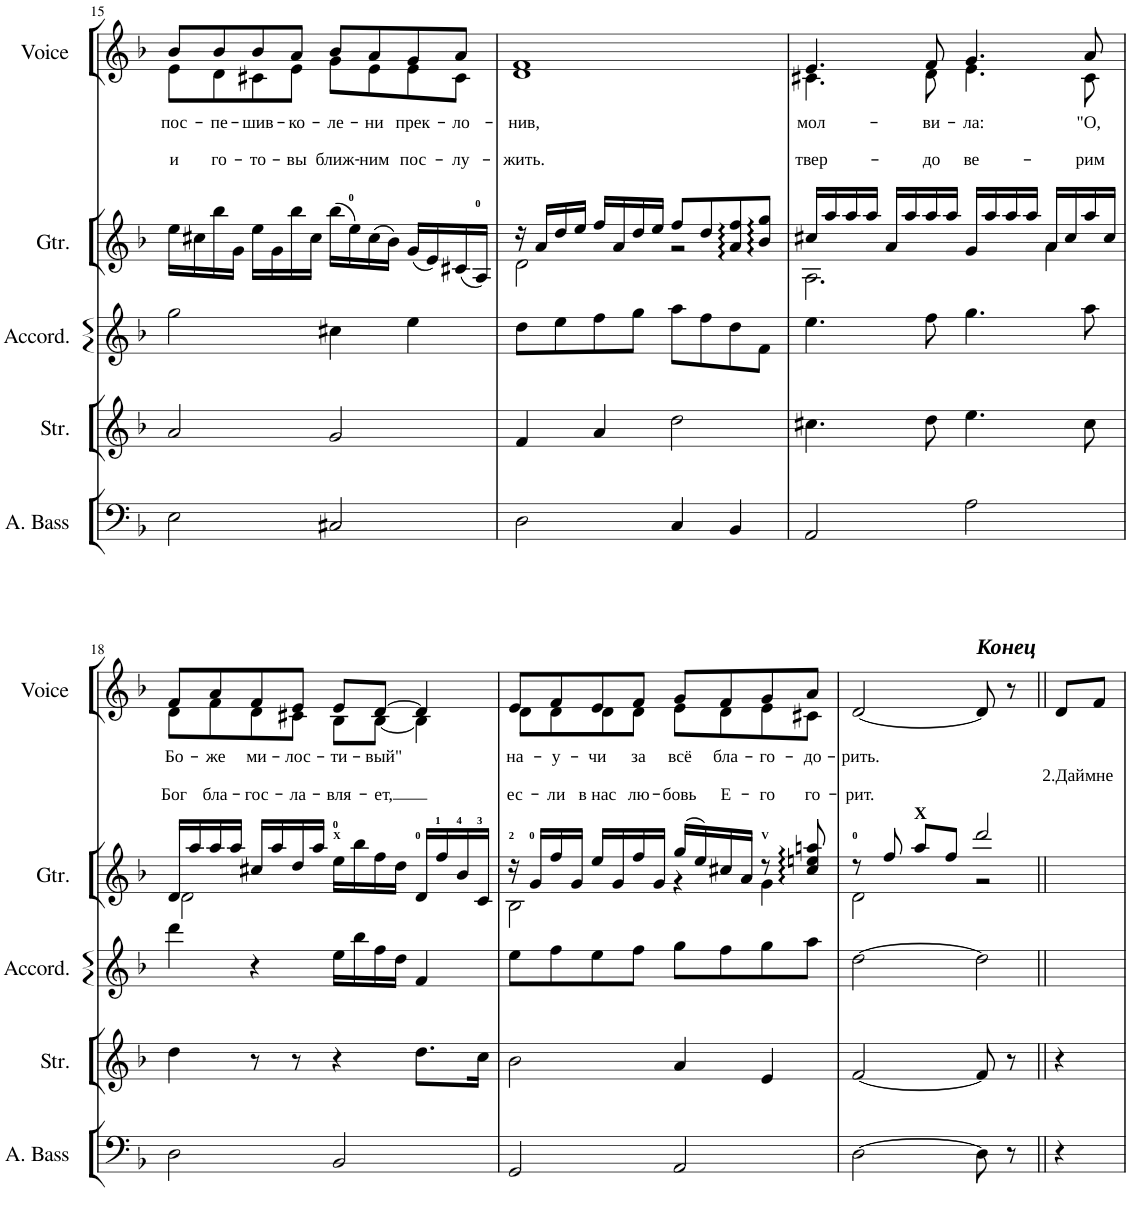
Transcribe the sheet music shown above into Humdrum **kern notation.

**kern	**kern	**kern	**kern	**kern	**text	**text	**text
*part5	*part4	*part3	*part2	*part1	*part1	*part1	*part1
*staff5	*staff4	*staff3	*staff2	*staff1	*staff1	*staff1	*staff1
*I"Acoustic Bass	*I"Strings	*I"Accordion	*I"Guitar	*I"Voice	*	*	*
*I'A. Bass	*I'Str.	*I'Accord.	*I'Gtr.	*I'Voice	*	*	*
!!LO:PB:g=z
*clefF4	*clefG2	*clefG2	*clefG2	*clefG2	*	*	*
*Trd7c12	*	*	*Trd7c12	*	*	*	*
*k[b-]	*k[b-]	*k[b-]	*k[b-]	*k[b-]	*	*	*
*d:	*d:	*d:	*d:	*d:	*	*	*
*M4/4	*M4/4	*M4/4	*M4/4	*M4/4	*	*	*
=15	=15	=15	=15	=15	=15	=15	=15
!	!	!	!	!	!LO:LY:b	!	!LO:LY:b
*	*	*	*	*^	*	*	*
2E\	2a/	2gg\	16ee\LL	8b-/L	8e\L	пос-	.	и
.	.	.	16cc#X\	.	.	.	.	.
!	!	!	!	!	!	!LO:LY:b	!	!LO:LY:b
.	.	.	16bb-\	8b-/	8d\	-пе-	.	го-
.	.	.	16g\JJ	.	.	.	.	.
!	!	!	!	!	!	!LO:LY:b	!	!LO:LY:b
.	.	.	16ee\LL	8b-/	8c#X\	-шив-	.	-то-
.	.	.	16g\	.	.	.	.	.
!	!	!	!	!	!	!LO:LY:b	!	!LO:LY:b
.	.	.	16bb-\	8a/J	8e\J	-ко-	.	-вы
.	.	.	16cc#\JJ	.	.	.	.	.
!	!	!	!	!	!	!LO:LY:b	!	!LO:LY:b
2C#X/	2g/	4cc#X\	(16bb-\LL	8b-/L	8g\L	-ле-	.	ближ-
!	!	!	!LO:TX:a:B:t=0	!	!	!	!	!
.	.	.	16ee\)	.	.	.	.	.
!	!	!	!	!	!	!LO:LY:b	!	!LO:LY:b
.	.	.	(16cc#\	8a/	8e\	-ни	.	-ним
.	.	.	16b-\JJ)	.	.	.	.	.
!	!	!	!	!	!	!LO:LY:b	!	!LO:LY:b
.	.	4ee\	(16g/LL	8g/	8e\	прек-	.	пос-
.	.	.	16e/)	.	.	.	.	.
!	!	!	!	!	!	!LO:LY:b	!	!LO:LY:b
.	.	.	(16c#X/	8a/J	8c#\J	-ло-	.	-лу-
!	!	!	!LO:TX:a:B:t=0	!	!	!	!	!
.	.	.	16A/JJ)	.	.	.	.	.
*	*	*	*	*v	*v	*	*	*
=16	=16	=16	=16	=16	=16	=16	=16
*	*	*	*^	*	*	*	*
!	!	!	!	!	!	!LO:LY:b	!	!LO:LY:b
2D\	4f/	8dd\L	16r	2d\	1d 1f	-нив,	.	-жить.
.	.	.	16a/LL	.	.	.	.	.
.	.	8ee\	16dd/	.	.	.	.	.
.	.	.	16ee/JJ	.	.	.	.	.
.	4a/	8ff\	16ff/LL	.	.	.	.	.
.	.	.	16a/	.	.	.	.	.
.	.	8gg\J	16dd/	.	.	.	.	.
.	.	.	16ee/JJ	.	.	.	.	.
4C/	2dd\	8aa\L	8ff/L	2r	.	.	.	.
.	.	8ff\	8dd/	.	.	.	.	.
4BB-/	.	8dd\	8a/ 8ff/	.	.	.	.	.
.	.	8f\J	8b-/ 8gg/J	.	.	.	.	.
=17	=17	=17	=17	=17	=17	=17	=17	=17
!	!	!	!	!	!	!LO:LY:b	!	!LO:LY:b
*	*	*	*	*	*^	*	*	*
2AA/	4.cc#X\	4.ee\	16cc#X/LL	2.A\	4.e/	4.c#X\	мол-	.	твер-
.	.	.	16aa/	.	.	.	.	.	.
.	.	.	16aa/	.	.	.	.	.	.
.	.	.	16aa/JJ	.	.	.	.	.	.
.	.	.	16a/LL	.	.	.	.	.	.
.	.	.	16aa/	.	.	.	.	.	.
!	!	!	!	!	!	!	!LO:LY:b	!	!LO:LY:b
.	8dd\	8ff\	16aa/	.	8f/	8d\	-ви-	.	-до
.	.	.	16aa/JJ	.	.	.	.	.	.
!	!	!	!	!	!	!	!LO:LY:b	!	!LO:LY:b
2A\	4.ee\	4.gg\	16g/LL	.	4.g/	4.e\	-ла:	.	ве-
.	.	.	16aa/	.	.	.	.	.	.
.	.	.	16aa/	.	.	.	.	.	.
.	.	.	16aa/JJ	.	.	.	.	.	.
.	.	.	16a/LL	4a\	.	.	.	.	.
.	.	.	16cc#/	.	.	.	.	.	.
!	!	!	!	!	!	!	!LO:LY:b	!	!LO:LY:b
.	8cc#\	8aa\	16aa/	.	8a/	8c#\	"О,	.	-рим
.	.	.	16cc#/JJ	.	.	.	.	.	.
!!LO:LB:g=z	!!
=18	=18	=18	=18	=18	=18	=18	=18	=18	=18
!	!	!	!	!	!	!	!LO:LY:b	!	!LO:LY:b
2D\	4dd\	4ddd\	16d/LL	2d\	8f/L	8d\L	Бо-	.	Бог
.	.	.	16aa/	.	.	.	.	.	.
!	!	!	!	!	!	!	!LO:LY:b	!	!LO:LY:b
.	.	.	16aa/	.	8a/	8f\	-же	.	бла-
.	.	.	16aa/JJ	.	.	.	.	.	.
!	!	!	!	!	!	!	!LO:LY:b	!	!LO:LY:b
.	8r	4r	16cc#X/LL	.	8f/	8d\	ми-	.	-гос-
.	.	.	16aa/	.	.	.	.	.	.
!	!	!	!	!	!	!	!LO:LY:b	!	!LO:LY:b
.	8r	.	16dd/	.	8e/J	8c#X\J	-лос-	.	-ла-
.	.	.	16aa/JJ	.	.	.	.	.	.
!	!	!	!LO:TX:a:B:t=X	!	!	!	!	!	!
!	!	!	!LO:TX:a:B:t=0	!	!	!	!	!	!
!	!	!	!	!	!	!	!LO:LY:b	!	!LO:LY:b
2BB-/	4r	16ee\LL	16ee\LL	2ryy	8e/L	8B-\L	-ти-	.	-вля-
.	.	16bb-\	16bb-\	.	.	.	.	.	.
!	!	!	!	!	!	!	!LO:LY:b	!	!LO:LY:b
.	.	16ff\	16ff\	.	[>8d/J	[<8B-\J	-вый"	.	-ет,
.	.	16dd\JJ	16dd\JJ	.	.	.	.	.	.
!	!	!	!LO:TX:a:B:t=0	!	!	!	!	!	!
.	8.dd\L	4f/	16d/LL	.	4d/]	4B-\]	.	.	.
!	!	!	!LO:TX:a:B:t=1	!	!	!	!	!	!
.	.	.	16ff/	.	.	.	.	.	.
!	!	!	!LO:TX:a:B:t=4	!	!	!	!	!	!
.	.	.	16b-/	.	.	.	.	.	.
!	!	!	!LO:TX:a:B:t=3	!	!	!	!	!	!
.	16cc\Jk	.	16c/JJ	.	.	.	.	.	.
=19	=19	=19	=19	=19	=19	=19	=19	=19	=19
!	!	!	!LO:TX:a:B:t=2	!	!	!	!	!	!
!	!	!	!	!	!	!	!LO:LY:b	!	!LO:LY:b
2GG/	2b-\	8ee\L	16r	2B-\	8e/L	8d\L	на-	.	ес-
!	!	!	!LO:TX:a:B:t=0	!	!	!	!	!	!
.	.	.	16g/LL	.	.	.	.	.	.
!	!	!	!	!	!	!	!LO:LY:b	!	!LO:LY:b
.	.	8ff\	16ff/	.	8f/	8d\	-у-	.	-ли
.	.	.	16g/JJ	.	.	.	.	.	.
!	!	!	!	!	!	!	!LO:LY:b	!	!LO:LY:b
.	.	8ee\	16ee/LL	.	8e/	8d\	-чи	.	в нас
.	.	.	16g/	.	.	.	.	.	.
!	!	!	!	!	!	!	!LO:LY:b	!	!LO:LY:b
.	.	8ff\J	16ff/	.	8f/J	8d\J	за	.	лю-
.	.	.	16g/JJ	.	.	.	.	.	.
!	!	!	!	!	!	!	!LO:LY:b	!	!LO:LY:b
2AA/	4a/	8gg\L	(16gg/LL	4r	8g/L	8e\L	всё	.	-бовь
.	.	.	16ee/)	.	.	.	.	.	.
!	!	!	!	!	!	!	!LO:LY:b	!	!LO:LY:b
.	.	8ff\	16cc#X/	.	8f/	8d\	бла-	.	Е-
.	.	.	16a/JJ	.	.	.	.	.	.
!	!	!	!LO:TX:a:B:t=V	!	!	!	!	!	!
!	!	!	!	!	!	!	!LO:LY:b	!	!LO:LY:b
.	4e/	8gg\	8r	4g\	8g/	8e\	-го-	.	-го
!	!	!	!	!	!	!	!LO:LY:b	!	!LO:LY:b
.	.	8aa\J	8cc#/ 8een/ 8aan/	.	8a/J	8c#X\J	-до-	.	го-
=20	=20	=20	=20	=20	=20	=20	=20	=20	=20
!	!	!	!LO:TX:a:B:t=0	!	!	!	!	!	!
!	!	!	!	!	!	!	!LO:LY:b	!	!LO:LY:b
*	*	*	*	*	*v	*v	*	*	*
[>2D\	[<2f/	[>2dd\	8r	2d\	[<2d/	-рить.	.	-рит.
.	.	.	8ff/	.	.	.	.	.
!	!	!	!LO:TX:a:B:t=X	!	!	!	!	!
.	.	.	8aa/L	.	.	.	.	.
.	.	.	8ff/J	.	.	.	.	.
!	!	!	!	!	!LO:TX:a:Bi:t=Конец	!	!	!
8D\]	8f/]	2dd\]	2ddd/	2r	8d/]	.	.	.
8r	8r	.	.	.	8r	.	.	.
!	!	!	!	!	!	!	!LO:LY:b	!
4r	4r	.	.	.	8d/L	.	2.Дай	.
!	!	!	!	!	!	!	!LO:LY:b	!
.	.	.	.	.	8f/J	.	мне	.
*	*	*	*v	*v	*	*	*	*
=	=	=	=	=	=	=	=
*-	*-	*-	*-	*-	*-	*-	*-
